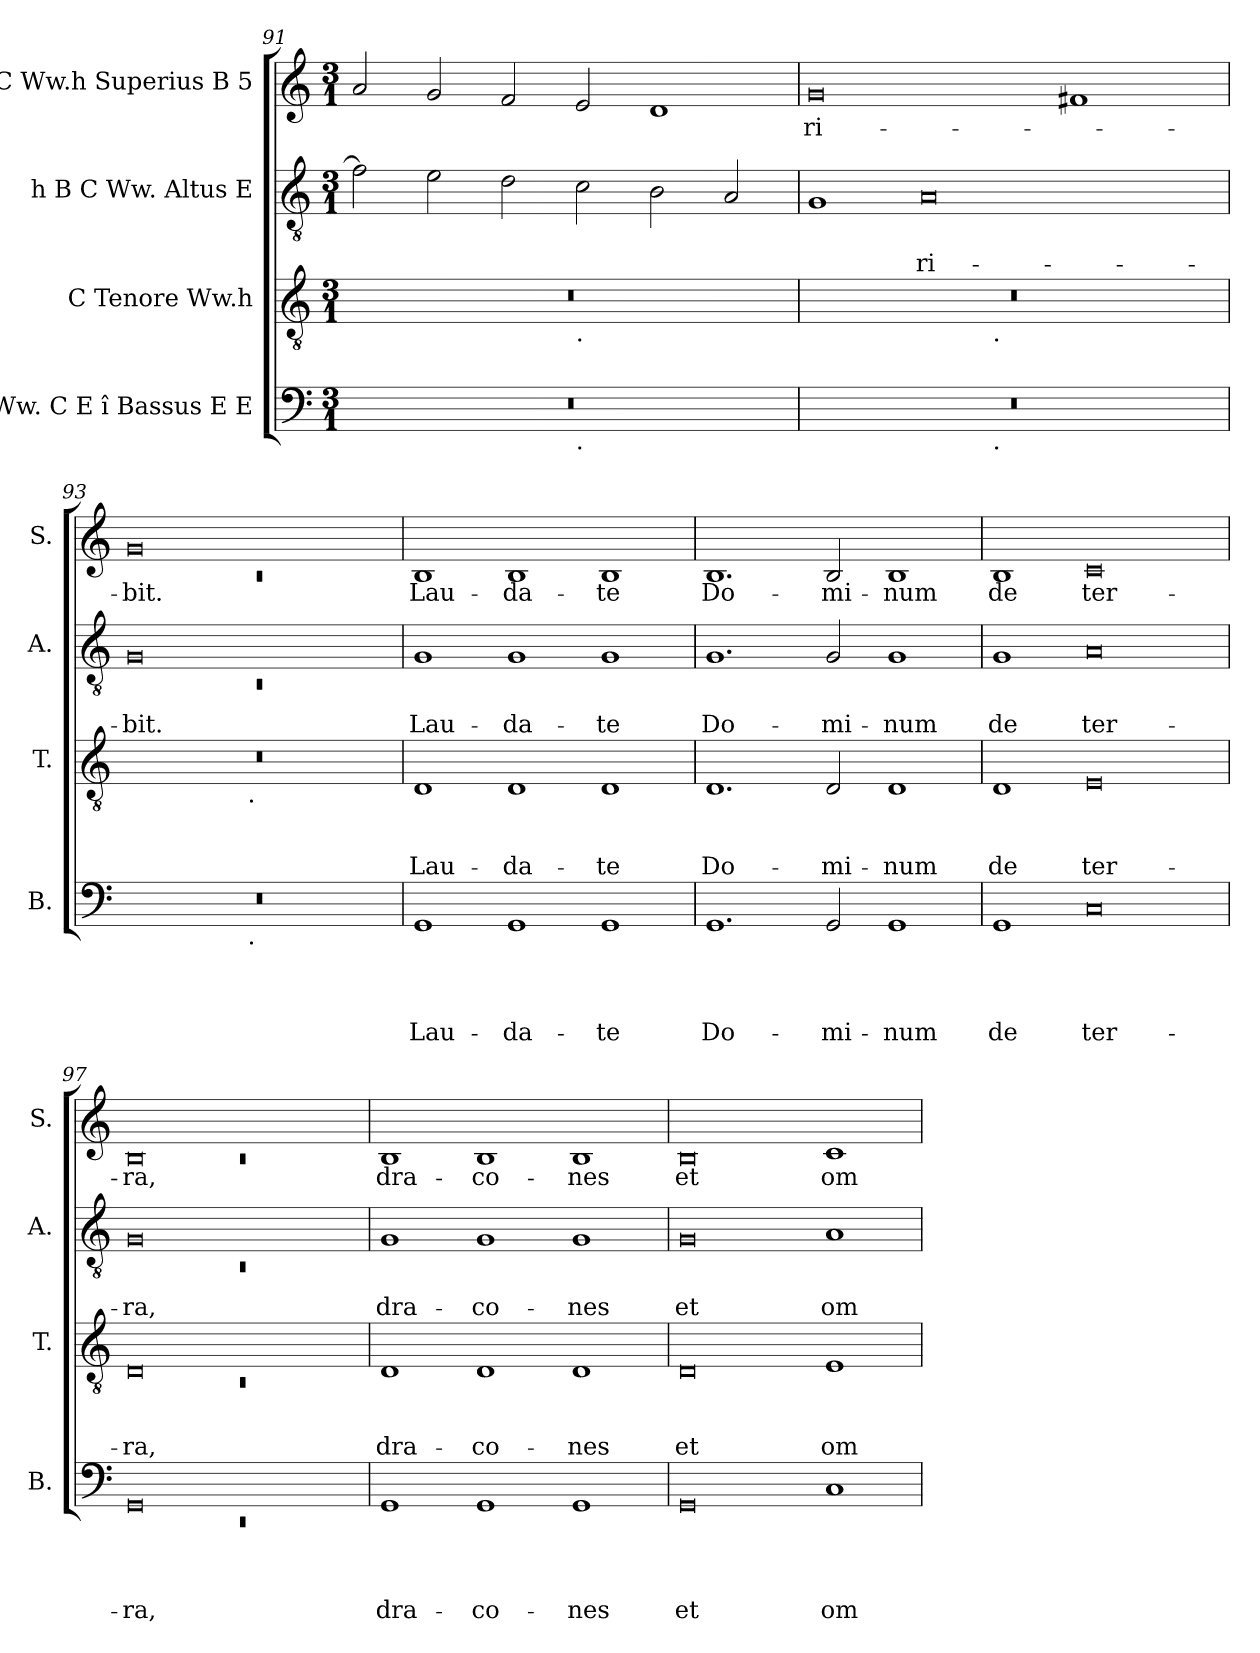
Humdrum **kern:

**kern	**text	**text	**text	**text	**kern	**text	**text	**text	**kern	**text	**text	**kern	**text
*part4	*part4	*part4	*part4	*part4	*part3	*part3	*part3	*part3	*part2	*part2	*part2	*part1	*part1
*staff4	*staff4	*staff4	*staff4	*staff4	*staff3	*staff3	*staff3	*staff3	*staff2	*staff2	*staff2	*staff1	*staff1
*I"Ww. C E î Bassus E E	*	*	*	*	*I"C Tenore Ww.h	*	*	*	*I"h B C Ww. Altus E	*	*	*I"C Ww.h Superius B 5	*
*I'B.	*	*	*	*	*I'T.	*	*	*	*I'A.	*	*	*I'S.	*
*clefF4	*	*	*	*	*clefGv2	*	*	*	*clefGv2	*	*	*clefG2	*
*k[]	*	*	*	*	*k[]	*	*	*	*k[]	*	*	*k[]	*
*C:	*	*	*	*	*C:	*	*	*	*C:	*	*	*C:	*
*M3/1	*	*	*	*	*M3/1	*	*	*	*M3/1	*	*	*M3/1	*
=91	=91	=91	=91	=91	=91	=91	=91	=91	=91	=91	=91	=91	=91
*^	*	*	*	*	*^	*	*	*	*	*	*	*	*
0.r	1.ryy	.	.	.	.	0.r	1.ryy	.	.	.	2f\]	.	.	2a/	.
.	.	.	.	.	.	.	.	.	.	.	2e\	.	.	2g/	.
.	.	.	.	.	.	.	.	.	.	.	2d\	.	.	2f/	.
!	!	!	!	!	!	!	!LO:TX:b:t=.	!	!	!	!	!	!	!	!
!	!LO:TX:b:t=.	!	!	!	!	!	!	!	!	!	!	!	!	!	!
.	1.ryy	.	.	.	.	.	1.ryy	.	.	.	2c\	.	.	2e/	.
.	.	.	.	.	.	.	.	.	.	.	2B\	.	.	1d	.
.	.	.	.	.	.	.	.	.	.	.	2A/	.	.	.	.
=92	=92	=92	=92	=92	=92	=92	=92	=92	=92	=92	=92	=92	=92	=92	=92
!	!	!	!	!	!	!	!	!	!	!	!	!	!	!	!LO:LY:b
0.r	1ryy	.	.	.	.	0.r	1ryy	.	.	.	1G	.	.	0g	-ri-
!	!	!	!	!	!	!	!	!	!	!	!	!	!LO:LY:b:rj	!	!
.	4...ryy	.	.	.	.	.	4...ryy	.	.	.	0A	.	-ri-	.	.
!	!	!	!	!	!	!	!LO:TX:b:t=.	!	!	!	!	!	!	!	!
!	!LO:TX:b:t=.	!	!	!	!	!	!	!	!	!	!	!	!	!	!
.	1ryy	.	.	.	.	.	1ryy	.	.	.	.	.	.	.	.
.	.	.	.	.	.	.	.	.	.	.	.	.	.	1f#	.
.	2ryy	.	.	.	.	.	2ryy	.	.	.	.	.	.	.	.
.	32ryy	.	.	.	.	.	32ryy	.	.	.	.	.	.	.	.
!!LO:LB:g=z
=93	=93	=93	=93	=93	=93	=93	=93	=93	=93	=93	=93	=93	=93	=93	=93
*	*	*	*	*	*	*	*	*	*	*	*^	*	*	*^	*
!	!	!	!	!	!	!	!	!	!	!	!	!LO:N:vis=1	!	!LO:LY:b	!	!LO:N:vis=1	!LO:LY:b
0.r	1.ryy	.	.	.	.	0.r	1.ryy	.	.	.	0G	0.rC	.	-bit.	0g	0.rc	-bit.
!	!	!	!	!	!	!	!LO:TX:b:t=.	!	!	!	!	!	!	!	!	!	!
!	!LO:TX:b:t=.	!	!	!	!	!	!	!	!	!	!	!	!	!	!	!	!
.	1.ryy	.	.	.	.	.	1.ryy	.	.	.	.	.	.	.	.	.	.
.	.	.	.	.	.	.	.	.	.	.	1ryy	.	.	.	1ryy	.	.
*	*	*	*	*	*	*	*	*	*	*	*v	*v	*	*	*	*	*
*	*	*	*	*	*	*	*	*	*	*	*	*	*	*v	*v	*
=94	=94	=94	=94	=94	=94	=94	=94	=94	=94	=94	=94	=94	=94	=94	=94
!	!	!	!	!	!LO:LY:b	!	!	!	!	!LO:LY:b	!	!	!LO:LY:b	!	!LO:LY:b
*v	*v	*	*	*	*	*	*	*	*	*	*	*	*	*	*
*	*	*	*	*	*v	*v	*	*	*	*	*	*	*	*
1GG	.	.	.	Lau-	1D	.	.	Lau-	1G	.	Lau-	1B	Lau-
!	!	!	!	!LO:LY:b	!	!	!	!LO:LY:b	!	!	!LO:LY:b	!	!LO:LY:b
1GG	.	.	.	-da-	1D	.	.	-da-	1G	.	-da-	1B	-da-
!	!	!	!	!LO:LY:b	!	!	!	!LO:LY:b	!	!	!LO:LY:b	!	!LO:LY:b
1GG	.	.	.	-te	1D	.	.	-te	1G	.	-te	1B	-te
=95	=95	=95	=95	=95	=95	=95	=95	=95	=95	=95	=95	=95	=95
!	!	!	!	!LO:LY:b	!	!	!	!LO:LY:b	!	!	!LO:LY:b	!	!LO:LY:b
1.GG	.	.	.	Do-	1.D	.	.	Do-	1.G	.	Do-	1.B	Do-
!	!	!	!	!LO:LY:b	!	!	!	!LO:LY:b	!	!	!LO:LY:b	!	!LO:LY:b
2GG/	.	.	.	-mi-	2D/	.	.	-mi-	2G/	.	-mi-	2B/	-mi-
!	!	!	!	!LO:LY:b	!	!	!	!LO:LY:b	!	!	!LO:LY:b	!	!LO:LY:b
1GG	.	.	.	-num	1D	.	.	-num	1G	.	-num	1B	-num
=96	=96	=96	=96	=96	=96	=96	=96	=96	=96	=96	=96	=96	=96
!	!	!	!	!LO:LY:b	!	!	!	!LO:LY:b	!	!	!LO:LY:b	!	!LO:LY:b
1GG	.	.	.	de	1D	.	.	de	1G	.	de	1B	de
!	!	!	!	!LO:LY:b	!	!	!	!LO:LY:b	!	!	!LO:LY:b	!	!LO:LY:b
0C	.	.	.	ter-	0E	.	.	ter-	0A	.	ter-	0c	ter-
=97	=97	=97	=97	=97	=97	=97	=97	=97	=97	=97	=97	=97	=97
*^	*	*	*	*	*^	*	*	*	*^	*	*	*^	*
!	!LO:N:vis=1	!	!	!	!LO:LY:b	!	!LO:N:vis=1	!	!	!LO:LY:b	!	!LO:N:vis=1	!	!LO:LY:b	!	!LO:N:vis=1	!LO:LY:b
0GG	0.rEE	.	.	.	-ra,	0D	0.rC	.	.	-ra,	0G	0.rC	.	-ra,	0B	0.rc	-ra,
1ryy	.	.	.	.	.	1ryy	.	.	.	.	1ryy	.	.	.	1ryy	.	.
*v	*v	*	*	*	*	*	*	*	*	*	*v	*v	*	*	*v	*v	*
*	*	*	*	*	*v	*v	*	*	*	*	*	*	*	*
=98	=98	=98	=98	=98	=98	=98	=98	=98	=98	=98	=98	=98	=98
!	!	!	!	!LO:LY:b	!	!	!	!LO:LY:b	!	!	!LO:LY:b	!	!LO:LY:b
1GG	.	.	.	dra-	1D	.	.	dra-	1G	.	dra-	1B	dra-
!	!	!	!	!LO:LY:b	!	!	!	!LO:LY:b	!	!	!LO:LY:b	!	!LO:LY:b
1GG	.	.	.	-co-	1D	.	.	-co-	1G	.	-co-	1B	-co-
!	!	!	!	!LO:LY:b	!	!	!	!LO:LY:b	!	!	!LO:LY:b	!	!LO:LY:b
1GG	.	.	.	-nes	1D	.	.	-nes	1G	.	-nes	1B	-nes
!!LO:LB:g=z
=99	=99	=99	=99	=99	=99	=99	=99	=99	=99	=99	=99	=99	=99
!	!	!	!	!LO:LY:b	!	!	!	!LO:LY:b	!	!	!LO:LY:b	!	!LO:LY:b
0GG	.	.	.	et	0D	.	.	et	0G	.	et	0B	et
!	!	!	!	!LO:LY:b	!	!	!	!LO:LY:b	!	!	!LO:LY:b	!	!LO:LY:b
1C	.	.	.	om-	1E	.	.	om-	1A	.	om-	1c	om-
=	=	=	=	=	=	=	=	=	=	=	=	=	=
*-	*-	*-	*-	*-	*-	*-	*-	*-	*-	*-	*-	*-	*-
